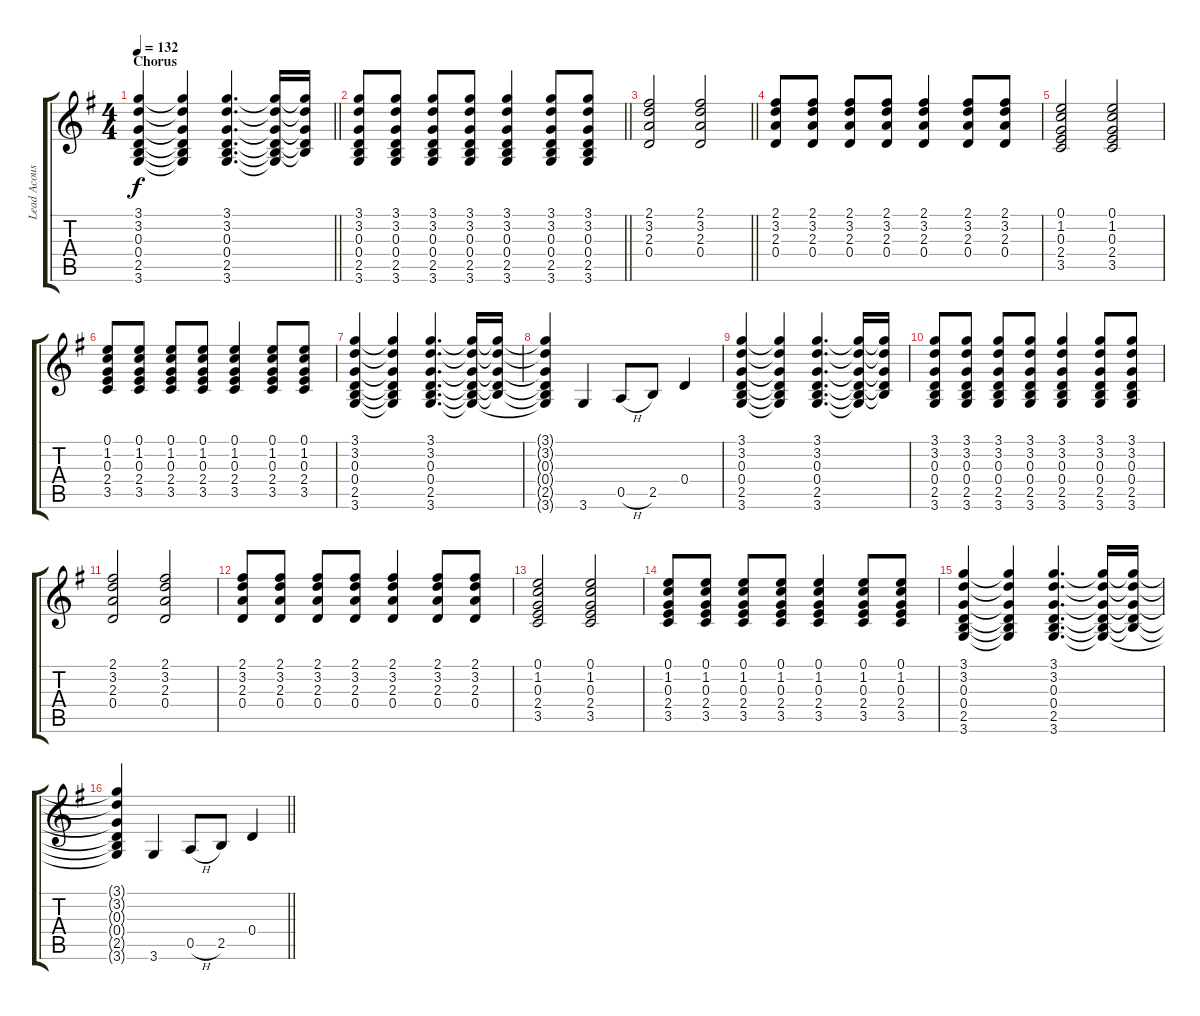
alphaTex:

\track ("Lead Acoustic" "Lead Acous") {instrument acousticguitarnylon}
\staff {score tabs}
\tuning (E4 B3 G3 D3 A2 E2) {hide}
\ts (4 4)
\section ("" "Chorus")
\tempo 132
\clef g2
\barLineRight lightlight
\ks g
(3.1 3.2 0.3 0.4 2.5 3.6).4{dy f} (3.1{t} 3.2{t} 0.3{t} 0.4{t} 2.5{t} 3.6{t}).4 (3.1 3.2 0.3 0.4 2.5 3.6).4{d} (3.1{t} 3.2{t} 0.3{t} 0.4{t} 2.5{t} 3.6{t}).16 (3.1{t} 3.2{t} 0.3{t} 0.4{t} 2.5{t}).16 |
\section ("" "")
\barLineRight lightlight
(3.1 3.2 0.3 0.4 2.5 3.6).8 (3.1 3.2 0.3 0.4 2.5 3.6).8 (3.1 3.2 0.3 0.4 2.5 3.6).8 (3.1 3.2 0.3 0.4 2.5 3.6).8 (3.1 3.2 0.3 0.4 2.5 3.6).4 (3.1 3.2 0.3 0.4 2.5 3.6).8 (3.1 3.2 0.3 0.4 2.5 3.6).8 |
\section ("" "")
\barLineRight lightlight
(2.1 3.2 2.3 0.4).2 (2.1 3.2 2.3 0.4).2 |
\section ("" "")
(2.1 3.2 2.3 0.4).8 (2.1 3.2 2.3 0.4).8 (2.1 3.2 2.3 0.4).8 (2.1 3.2 2.3 0.4).8 (2.1 3.2 2.3 0.4).4 (2.1 3.2 2.3 0.4).8 (2.1 3.2 2.3 0.4).8 |
(0.1 1.2 0.3 2.4 3.5).2 (0.1 1.2 0.3 2.4 3.5).2 |
(0.1 1.2 0.3 2.4 3.5).8 (0.1 1.2 0.3 2.4 3.5).8 (0.1 1.2 0.3 2.4 3.5).8 (0.1 1.2 0.3 2.4 3.5).8 (0.1 1.2 0.3 2.4 3.5).4 (0.1 1.2 0.3 2.4 3.5).8 (0.1 1.2 0.3 2.4 3.5).8 |
(3.1 3.2 0.3 0.4 2.5 3.6).4 (3.1{t} 3.2{t} 0.3{t} 0.4{t} 2.5{t} 3.6{t}).4 (3.1 3.2 0.3 0.4 2.5 3.6).4{d} (3.1{t} 3.2{t} 0.3{t} 0.4{t} 2.5{t} 3.6{t}).16 (3.1{t} 3.2{t} 0.3{t} 0.4{t} 2.5{t}).16 |
(3.1{t} 3.2{t} 0.3{t} 0.4{t} 2.5{t} 3.6{t}).4 3.6.4 0.5{h}.8 2.5.8 0.4.4 |
(3.1 3.2 0.3 0.4 2.5 3.6).4 (3.1{t} 3.2{t} 0.3{t} 0.4{t} 2.5{t} 3.6{t}).4 (3.1 3.2 0.3 0.4 2.5 3.6).4{d} (3.1{t} 3.2{t} 0.3{t} 0.4{t} 2.5{t} 3.6{t}).16 (3.1{t} 3.2{t} 0.3{t} 0.4{t} 2.5{t}).16 |
(3.1 3.2 0.3 0.4 2.5 3.6).8 (3.1 3.2 0.3 0.4 2.5 3.6).8 (3.1 3.2 0.3 0.4 2.5 3.6).8 (3.1 3.2 0.3 0.4 2.5 3.6).8 (3.1 3.2 0.3 0.4 2.5 3.6).4 (3.1 3.2 0.3 0.4 2.5 3.6).8 (3.1 3.2 0.3 0.4 2.5 3.6).8 |
(2.1 3.2 2.3 0.4).2 (2.1 3.2 2.3 0.4).2 |
(2.1 3.2 2.3 0.4).8 (2.1 3.2 2.3 0.4).8 (2.1 3.2 2.3 0.4).8 (2.1 3.2 2.3 0.4).8 (2.1 3.2 2.3 0.4).4 (2.1 3.2 2.3 0.4).8 (2.1 3.2 2.3 0.4).8 |
(0.1 1.2 0.3 2.4 3.5).2 (0.1 1.2 0.3 2.4 3.5).2 |
(0.1 1.2 0.3 2.4 3.5).8 (0.1 1.2 0.3 2.4 3.5).8 (0.1 1.2 0.3 2.4 3.5).8 (0.1 1.2 0.3 2.4 3.5).8 (0.1 1.2 0.3 2.4 3.5).4 (0.1 1.2 0.3 2.4 3.5).8 (0.1 1.2 0.3 2.4 3.5).8 |
(3.1 3.2 0.3 0.4 2.5 3.6).4 (3.1{t} 3.2{t} 0.3{t} 0.4{t} 2.5{t} 3.6{t}).4 (3.1 3.2 0.3 0.4 2.5 3.6).4{d} (3.1{t} 3.2{t} 0.3{t} 0.4{t} 2.5{t} 3.6{t}).16 (3.1{t} 3.2{t} 0.3{t} 0.4{t} 2.5{t}).16 |
\barLineRight lightlight
(3.1{t} 3.2{t} 0.3{t} 0.4{t} 2.5{t} 3.6{t}).4 3.6.4 0.5{h}.8 2.5.8 0.4.4
